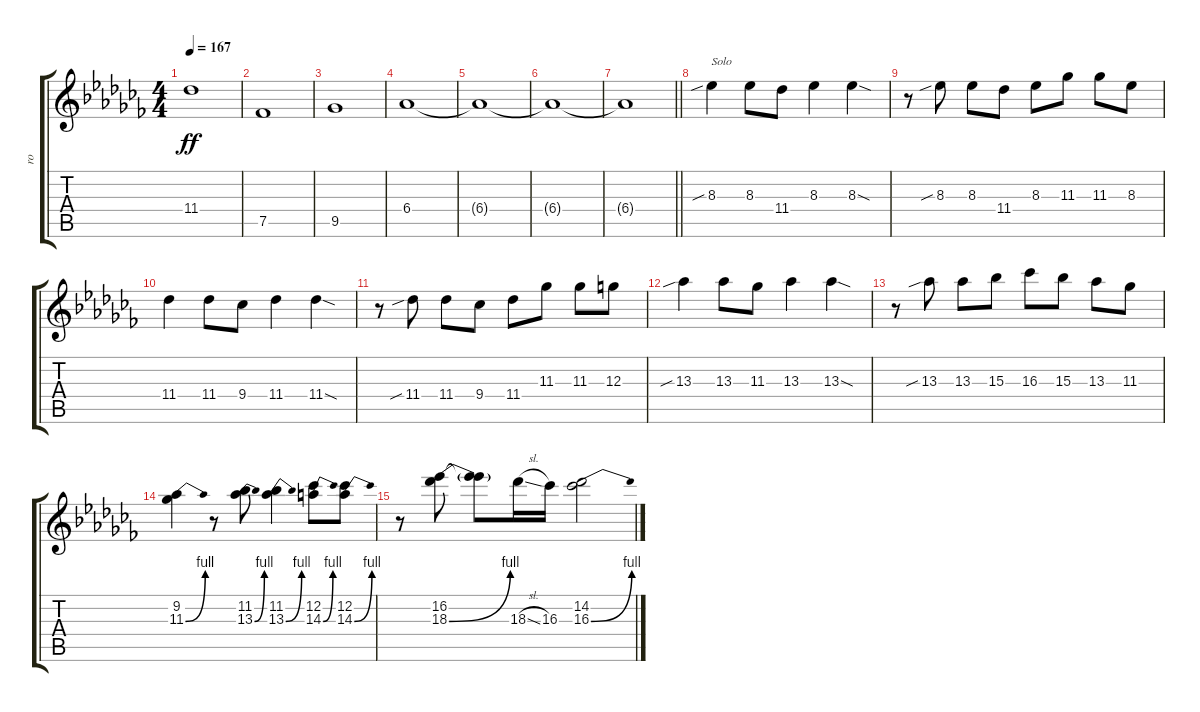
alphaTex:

\track ("ro" "ro") {instrument distortionguitar}
\staff {score tabs}
\tuning (E4 B3 G3 D3 A2 E2) {hide}
\ts (4 4)
\tempo 167
\clef g2
\ks abminor
11.4.1{dy ff} |
7.5.1 |
9.5.1 |
6.4.1 |
6.4{t}.1 |
6.4{t}.1 |
\barLineRight lightlight
6.4{t}.1 |
8.3{sib}.4{txt "Solo"} 8.3.8 11.4.8 8.3.4 8.3{sod}.4 |
r.8 8.3{sib}.8 8.3.8 11.4.8 8.3.8 11.3.8 11.3.8 8.3.8 |
11.4.4 11.4.8 9.4.8 11.4.4 11.4{sod}.4 |
r.8 11.4{sib}.8 11.4.8 9.4.8 11.4.8 11.3.8 11.3.8 12.3.8 |
13.3{sib}.4 13.3.8 11.3.8 13.3.4 13.3{sod}.4 |
r.8 13.3{sib}.8 13.3.8 15.3.8 16.3.8 15.3.8 13.3.8 11.3.8 |
(9.2 11.3{be (bend 0 0 60 4)}).4 r.8 (11.2 13.3{be (bend 0 0 60 4)}).8 (11.2 13.3{be (bend 0 0 60 4)}).4 (12.2 14.3{be (bend 0 0 60 4)}).8 (12.2 14.3{be (bend 0 0 60 4)}).8 |
r.8 (16.2 18.3{be (bend 0 0 60 4)}).8 (16.2{t} 18.3{t}).8 18.3{sl}.16 16.3.16 (14.2 16.3{be (bend 0 0 60 4)}).2
